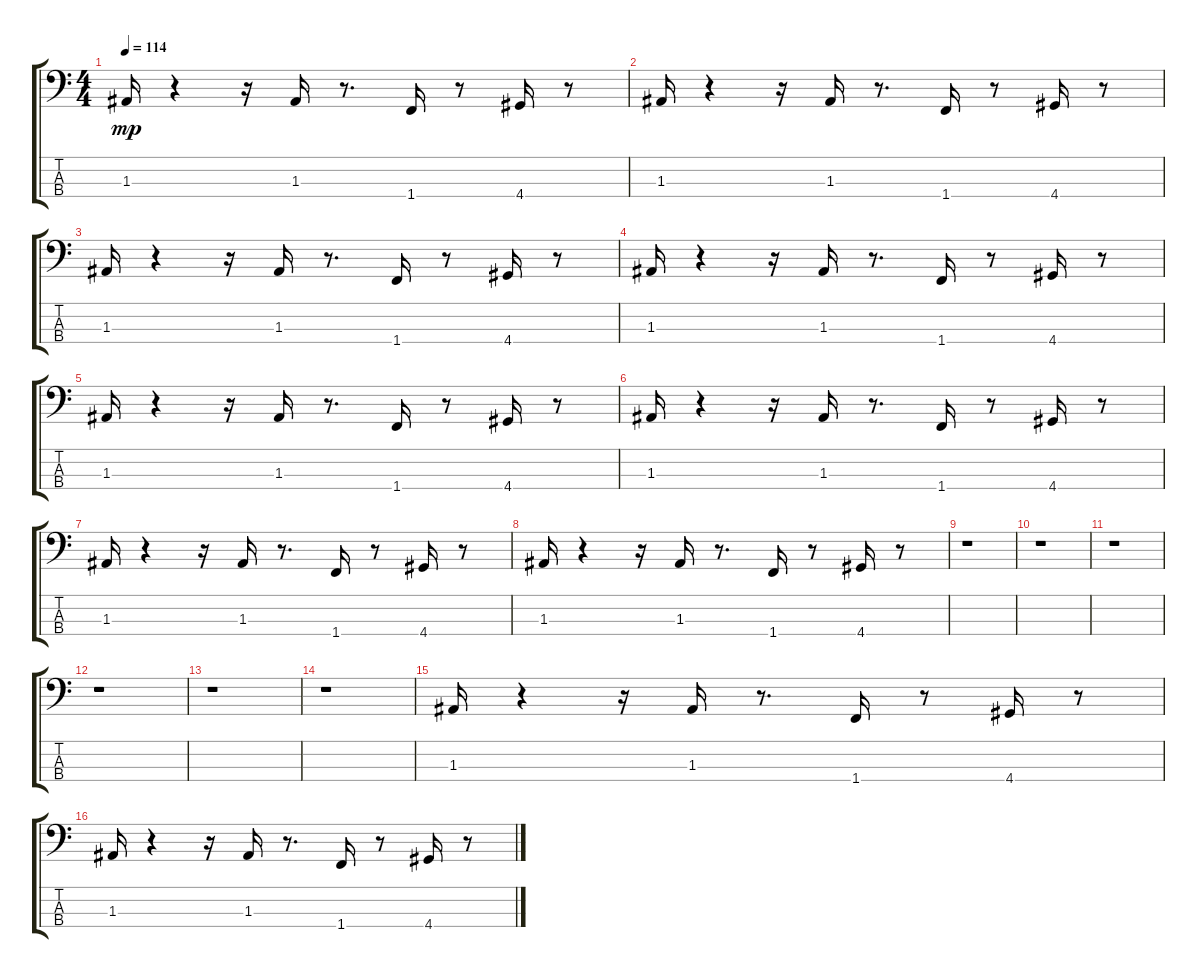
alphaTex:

\track "" {instrument synthbass1}
\staff {score tabs}
\tuning (G2 D2 A1 E1) {hide}
\ts (4 4)
\tempo 114
\clef f4
\ks c
1.3.16{dy mp} r.4 r.16 1.3.16 r.8{d} 1.4.16 r.8 4.4.16 r.8 |
1.3.16 r.4 r.16 1.3.16 r.8{d} 1.4.16 r.8 4.4.16 r.8 |
1.3.16 r.4 r.16 1.3.16 r.8{d} 1.4.16 r.8 4.4.16 r.8 |
1.3.16 r.4 r.16 1.3.16 r.8{d} 1.4.16 r.8 4.4.16 r.8 |
1.3.16 r.4 r.16 1.3.16 r.8{d} 1.4.16 r.8 4.4.16 r.8 |
1.3.16 r.4 r.16 1.3.16 r.8{d} 1.4.16 r.8 4.4.16 r.8 |
1.3.16 r.4 r.16 1.3.16 r.8{d} 1.4.16 r.8 4.4.16 r.8 |
1.3.16 r.4 r.16 1.3.16 r.8{d} 1.4.16 r.8 4.4.16 r.8 |
r.1 |
r.1 |
r.1 |
r.1 |
r.1 |
r.1 |
1.3.16 r.4 r.16 1.3.16 r.8{d} 1.4.16 r.8 4.4.16 r.8 |
1.3.16 r.4 r.16 1.3.16 r.8{d} 1.4.16 r.8 4.4.16 r.8
